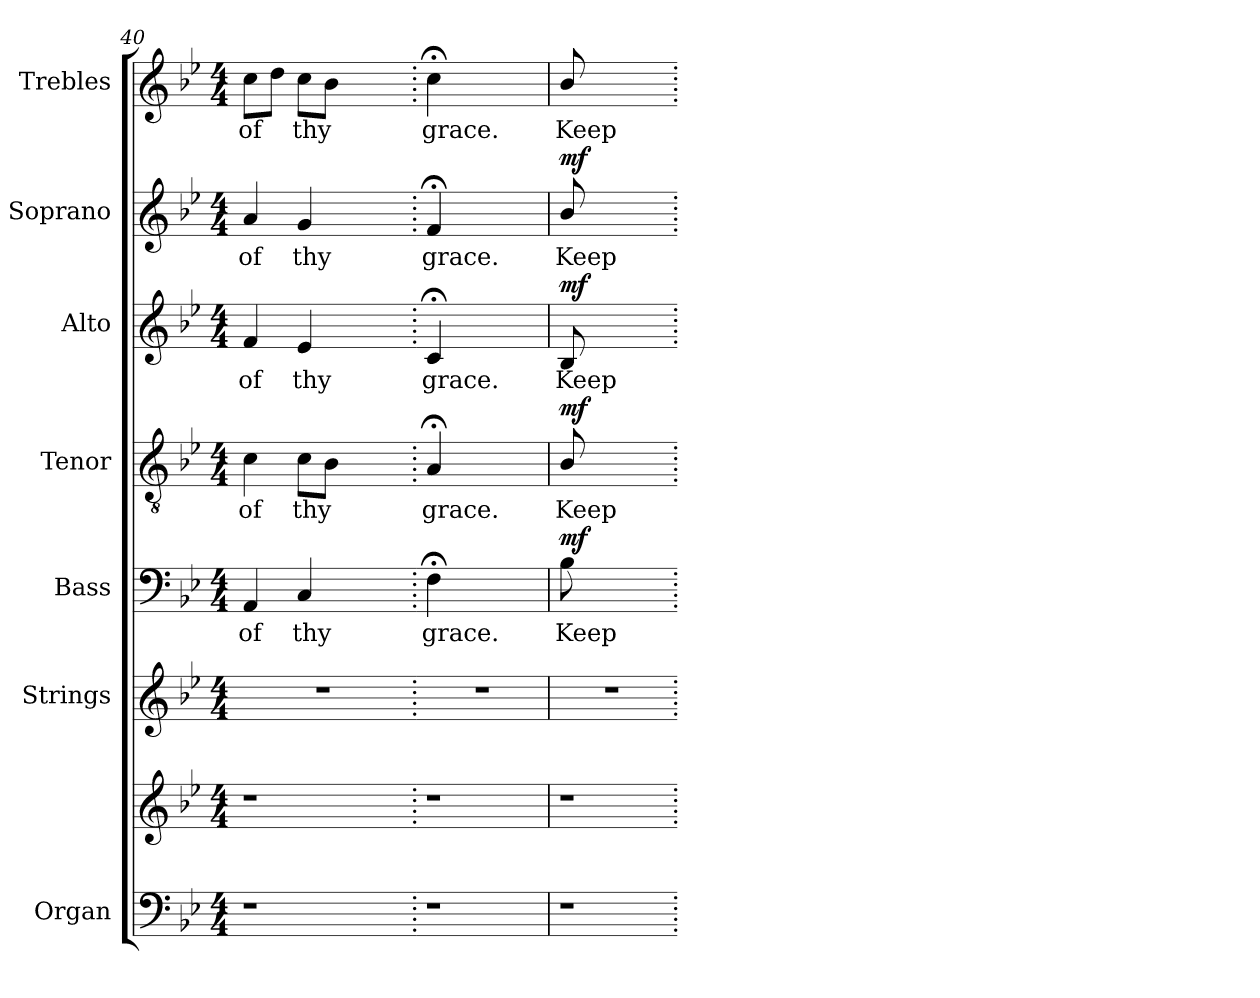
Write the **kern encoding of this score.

**kern	**kern	**kern	**kern	**text	**dynam	**kern	**text	**dynam	**kern	**text	**dynam	**kern	**text	**dynam	**kern	**text
*part7	*part7	*part6	*part5	*part5	*part5	*part4	*part4	*part4	*part3	*part3	*part3	*part2	*part2	*part2	*part1	*part1
*staff8	*staff7	*staff6	*staff5	*staff5	*staff5	*staff4	*staff4	*staff4	*staff3	*staff3	*staff3	*staff2	*staff2	*staff2	*staff1	*staff1
*I"Organ	*	*I"Strings	*I"Bass	*	*	*I"Tenor	*	*	*I"Alto	*	*	*I"Soprano	*	*	*I"Trebles	*
*I'Org.	*	*I'Strings	*I'B.	*	*	*I'T.	*	*	*I'A.	*	*	*I'S.	*	*	*	*
*clefF4	*clefG2	*clefG2	*clefF4	*	*	*clefGv2	*	*	*clefG2	*	*	*clefG2	*	*	*clefG2	*
*	*	*	*	*	*	*ITrd7c12	*	*	*	*	*	*	*	*	*	*
*k[b-e-]	*k[b-e-]	*k[b-e-]	*k[b-e-]	*	*	*k[b-e-]	*	*	*k[b-e-]	*	*	*k[b-e-]	*	*	*k[b-e-]	*
*B-:	*B-:	*B-:	*B-:	*	*	*B-:	*	*	*B-:	*	*	*B-:	*	*	*B-:	*
*M4/4	*M4/4	*M4/4	*M4/4	*	*	*M4/4	*	*	*M4/4	*	*	*M4/4	*	*	*M4/4	*
=40	=40	=40	=40	=40	=40	=40	=40	=40	=40	=40	=40	=40	=40	=40	=40	=40
!LO:N:vis=1	!LO:N:vis=1	!LO:N:vis=1	!	!	!	!	!	!	!	!	!	!	!	!	!	!
!	!	!	!	!LO:LY:b:color=#000000	!	!	!	!	!	!	!	!	!	!	!	!
!	!	!	!	!	!	!	!LO:LY:b:color=#000000	!	!	!	!	!	!	!	!	!
!	!	!	!	!	!	!	!	!	!	!LO:LY:b:color=#000000	!	!	!	!	!	!
!	!	!	!	!	!	!	!	!	!	!	!	!	!LO:LY:b:color=#000000	!	!	!
!	!	!	!	!	!	!	!	!	!	!	!	!	!	!	!	!LO:LY:b:color=#000000
2r	2r	1r	4AAi/	of	.	4Ci\	of	.	4fi/	of	.	4ai/	of	.	8cci\L	of
.	.	.	.	.	.	.	.	.	.	.	.	.	.	.	8ddi\J	.
!	!	!	!	!LO:LY:b:color=#000000	!	!	!	!	!	!	!	!	!	!	!	!
!	!	!	!	!	!	!	!LO:LY:b:color=#000000	!	!	!	!	!	!	!	!	!
!	!	!	!	!	!	!	!	!	!	!LO:LY:b:color=#000000	!	!	!	!	!	!
!	!	!	!	!	!	!	!	!	!	!	!	!	!LO:LY:b:color=#000000	!	!	!
!	!	!	!	!	!	!	!	!	!	!	!	!	!	!	!	!LO:LY:b:color=#000000
.	.	.	4Ci/	thy	.	8Ci\L	thy	.	4e-i/	thy	.	4gi/	thy	.	8cci\L	thy
.	.	.	.	.	.	8BB-i\J	.	.	.	.	.	.	.	.	8b-i\J	.
2ryy	2ryy	.	2ryy	.	.	2ryy	.	.	2ryy	.	.	2ryy	.	.	2ryy	.
=41.	=41.	=41.	=41.	=41.	=41.	=41.	=41.	=41.	=41.	=41.	=41.	=41.	=41.	=41.	=41.	=41.
!LO:N:vis=1	!LO:N:vis=1	!LO:N:vis=1	!	!	!	!	!	!	!	!	!	!	!	!	!	!
!	!	!	!	!LO:LY:b:color=#000000	!	!	!	!	!	!	!	!	!	!	!	!
!	!	!	!	!	!	!	!LO:LY:b:color=#000000	!	!	!	!	!	!	!	!	!
!	!	!	!	!	!	!	!	!	!	!LO:LY:b:color=#000000	!	!	!	!	!	!
!	!	!	!	!	!	!	!	!	!	!	!	!	!LO:LY:b:color=#000000	!	!	!
!	!	!	!	!	!	!	!	!	!	!	!	!	!	!	!	!LO:LY:b:color=#000000
4r	4r	1r	4F;i\	grace.	.	4AA;i/	grace.	.	4c;i/	grace.	.	4f;i/	grace.	.	4cc;i\	grace.
2.ryy	2.ryy	.	2.ryy	.	.	2.ryy	.	.	2.ryy	.	.	2.ryy	.	.	2.ryy	.
!!LO:LB:g=z
=42	=42	=42	=42	=42	=42	=42	=42	=42	=42	=42	=42	=42	=42	=42	=42	=42
!LO:N:vis=1	!LO:N:vis=1	!LO:N:vis=1	!	!	!	!	!	!	!	!	!	!	!	!	!	!
!	!	!	!	!LO:LY:b:color=#000000	!	!	!	!	!	!	!	!	!	!	!	!
!	!	!	!	!	!	!	!LO:LY:b:color=#000000	!	!	!	!	!	!	!	!	!
!	!	!	!	!	!	!	!	!	!	!LO:LY:b:color=#000000	!	!	!	!	!	!
!	!	!	!	!	!	!	!	!	!	!	!	!	!LO:LY:b:color=#000000	!	!	!
!	!	!	!	!	!	!	!	!	!	!	!	!	!	!	!	!LO:LY:b:color=#000000
8r	8r	1r	8B-i\	Keep	mf	8BB-i/	Keep	mf	8B-i/	Keep	mf	8b-i/	Keep	mf	8b-i/	Keep
2..ryy	2..ryy	.	2..ryy	.	.	2..ryy	.	.	2..ryy	.	.	2..ryy	.	.	2..ryy	.
=.	=.	=.	=.	=.	=.	=.	=.	=.	=.	=.	=.	=.	=.	=.	=.	=.
*-	*-	*-	*-	*-	*-	*-	*-	*-	*-	*-	*-	*-	*-	*-	*-	*-
